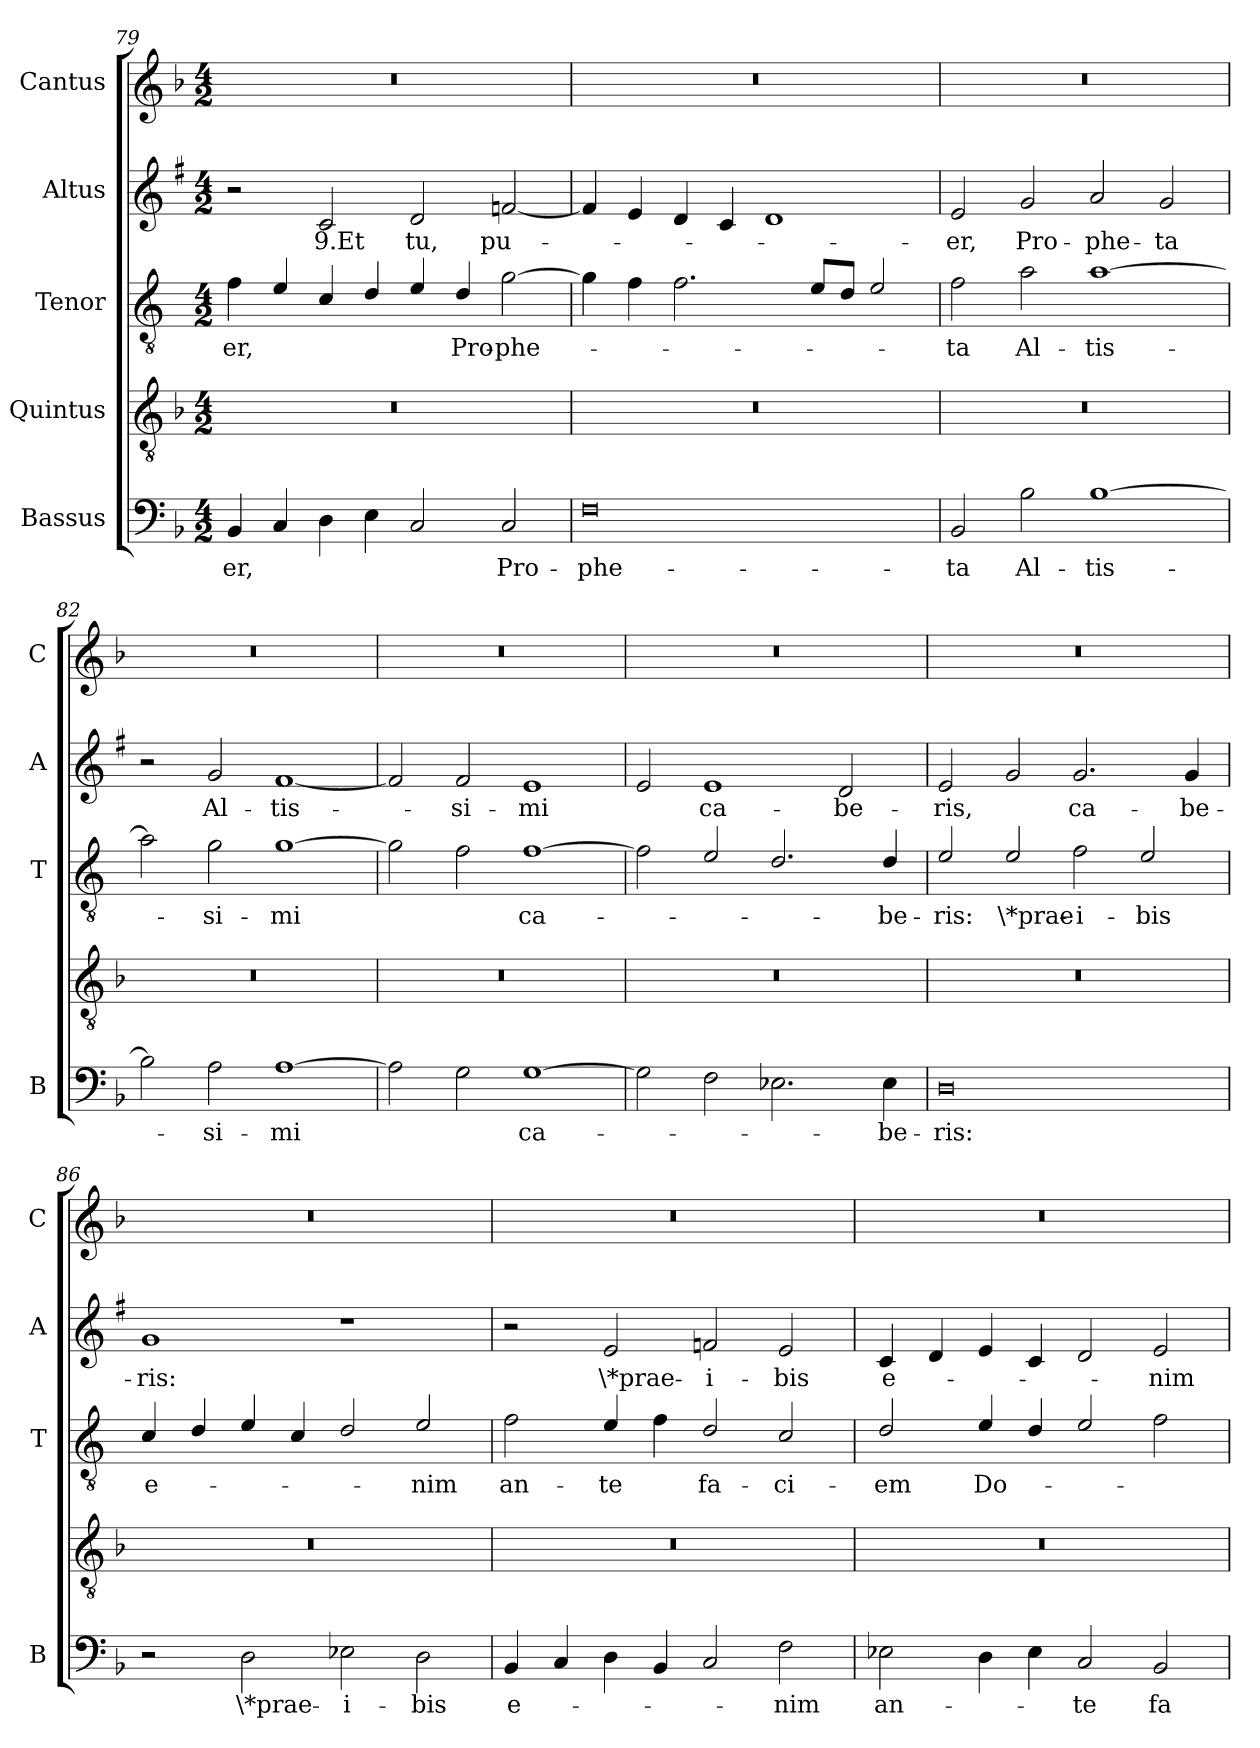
**kern	**text	**kern	**kern	**text	**kern	**text	**kern
*part5	*part5	*part4	*part3	*part3	*part2	*part2	*part1
*staff5	*staff5	*staff4	*staff3	*staff3	*staff2	*staff2	*staff1
*I"Bassus	*	*I"Quintus	*I"Tenor	*	*I"Altus	*	*I"Cantus
*I'B	*	*	*I'T	*	*I'A	*	*I'C
*clefF4	*	*clefGv2	*clefGv2	*	*clefG2	*	*clefG2
*	*	*	*ITrd4c7	*	*ITrd1c2	*	*
*k[b-]	*	*k[b-]	*k[b-]	*	*k[b-]	*	*k[b-]
*F:	*	*F:	*F:	*	*F:	*	*F:
*M4/2	*	*M4/2	*M4/2	*	*M4/2	*	*M4/2
=79	=79	=79	=79	=79	=79	=79	=79
!	!LO:LY:b	!	!	!LO:LY:b	!	!	!
4BB-/	-er,	0r	4B-\	-er,	2r	.	0r
4C/	.	.	4A/	.	.	.	.
!	!	!	!	!	!	!LO:LY:b	!
4D\	.	.	4F/	.	2B-/	9.Et	.
4E\	.	.	4G/	.	.	.	.
!	!	!	!	!	!	!LO:LY:b	!
2C/	.	.	4A/	.	2c/	tu,	.
!	!	!	!	!LO:LY:b	!	!	!
.	.	.	4G/	Pro-	.	.	.
!	!LO:LY:b	!	!	!LO:LY:b	!	!LO:LY:b	!
2C/	Pro-	.	[2c\	-phe-	[2e-X/	pu-	.
!!LO:PB:g=z
=80	=80	=80	=80	=80	=80	=80	=80
!	!LO:LY:b	!	!	!	!	!	!
0F	-phe-	0r	4c\]	.	4e-/]	.	0r
.	.	.	4B-\	.	4d/	.	.
.	.	.	2.B-\	.	4c/	.	.
.	.	.	.	.	4B-/	.	.
.	.	.	.	.	1c	.	.
.	.	.	8A/L	.	.	.	.
.	.	.	8G/J	.	.	.	.
.	.	.	2A/	.	.	.	.
=81	=81	=81	=81	=81	=81	=81	=81
!	!LO:LY:b	!	!	!LO:LY:b	!	!LO:LY:b	!
2BB-/	-ta	0r	2B-\	-ta	2d/	-er,	0r
!	!LO:LY:b	!	!	!LO:LY:b	!	!LO:LY:b	!
2B-\	Al-	.	2d\	Al-	2f/	Pro-	.
!	!LO:LY:b	!	!	!LO:LY:b	!	!LO:LY:b	!
[1B-	-tis-	.	[1d	-tis-	2g/	-phe-	.
!	!	!	!	!	!	!LO:LY:b	!
.	.	.	.	.	2f/	-ta	.
=82	=82	=82	=82	=82	=82	=82	=82
2B-\]	.	0r	2d\]	.	2r	.	0r
!	!LO:LY:b	!	!	!LO:LY:b	!	!LO:LY:b	!
2A\	-si-	.	2c\	-si-	2f/	Al-	.
!	!LO:LY:b	!	!	!LO:LY:b	!	!LO:LY:b	!
[1A	-mi	.	[1c	-mi	[1e	-tis-	.
=83	=83	=83	=83	=83	=83	=83	=83
2A\]	.	0r	2c\]	.	2e/]	.	0r
!	!	!	!	!	!	!LO:LY:b	!
2G\	.	.	2B-\	.	2e/	-si-	.
!	!LO:LY:b	!	!	!LO:LY:b	!	!LO:LY:b	!
[1G	ca-	.	[1B-	ca-	1d	-mi	.
=84	=84	=84	=84	=84	=84	=84	=84
2G\]	.	0r	2B-\]	.	2d/	.	0r
!	!	!	!	!	!	!LO:LY:b	!
2F\	.	.	2A/	.	1d	ca-	.
2.E-X\	.	.	2.G/	.	.	.	.
!	!	!	!	!	!	!LO:LY:b	!
.	.	.	.	.	2c/	-be-	.
!	!LO:LY:b	!	!	!LO:LY:b	!	!	!
4E-\	-be-	.	4G/	-be-	.	.	.
!!LO:LB:g=z
=85	=85	=85	=85	=85	=85	=85	=85
!	!LO:LY:b	!	!	!LO:LY:b	!	!LO:LY:b	!
0D	-ris:	0r	2A/	-ris:	2d/	-ris,	0r
!	!	!	!	!LO:LY:b	!	!	!
.	.	.	2A/	\*prae-	2f/	.	.
!	!	!	!	!LO:LY:b	!	!LO:LY:b	!
.	.	.	2B-\	-i-	2.f/	ca-	.
!	!	!	!	!LO:LY:b	!	!	!
.	.	.	2A/	-bis	.	.	.
!	!	!	!	!	!	!LO:LY:b	!
.	.	.	.	.	4f/	-be-	.
=86	=86	=86	=86	=86	=86	=86	=86
!	!	!	!	!LO:LY:b	!	!LO:LY:b	!
2r	.	0r	4F/	e-	1f	-ris:	0r
.	.	.	4G/	.	.	.	.
!	!LO:LY:b	!	!	!	!	!	!
2D\	\*prae-	.	4A/	.	.	.	.
.	.	.	4F/	.	.	.	.
!	!LO:LY:b	!	!	!	!	!	!
2E-X\	-i-	.	2G/	.	1r	.	.
!	!LO:LY:b	!	!	!LO:LY:b	!	!	!
2D\	-bis	.	2A/	-nim	.	.	.
=87	=87	=87	=87	=87	=87	=87	=87
!	!LO:LY:b	!	!	!LO:LY:b	!	!	!
4BB-/	e-	0r	2B-\	an-	2r	.	0r
4C/	.	.	.	.	.	.	.
!	!	!	!	!LO:LY:b	!	!LO:LY:b	!
4D\	.	.	4A/	-te	2d/	\*prae-	.
4BB-/	.	.	4B-\	.	.	.	.
!	!	!	!	!LO:LY:b	!	!LO:LY:b	!
2C/	.	.	2G/	fa-	2e-X/	-i-	.
!	!LO:LY:b	!	!	!LO:LY:b	!	!LO:LY:b	!
2F\	-nim	.	2F/	-ci-	2d/	-bis	.
=88	=88	=88	=88	=88	=88	=88	=88
!	!LO:LY:b	!	!	!LO:LY:b	!	!LO:LY:b	!
2E-X\	an-	0r	2G/	-em	4B-/	e-	0r
.	.	.	.	.	4c/	.	.
!	!	!	!	!LO:LY:b	!	!	!
4D\	.	.	4A/	Do-	4d/	.	.
4E-\	.	.	4G/	.	4B-/	.	.
!	!LO:LY:b	!	!	!	!	!	!
2C/	-te	.	2A/	.	2c/	.	.
!	!LO:LY:b	!	!	!	!	!LO:LY:b	!
2BB-/	fa-	.	2B-\	.	2d/	-nim	.
=	=	=	=	=	=	=	=
*-	*-	*-	*-	*-	*-	*-	*-
